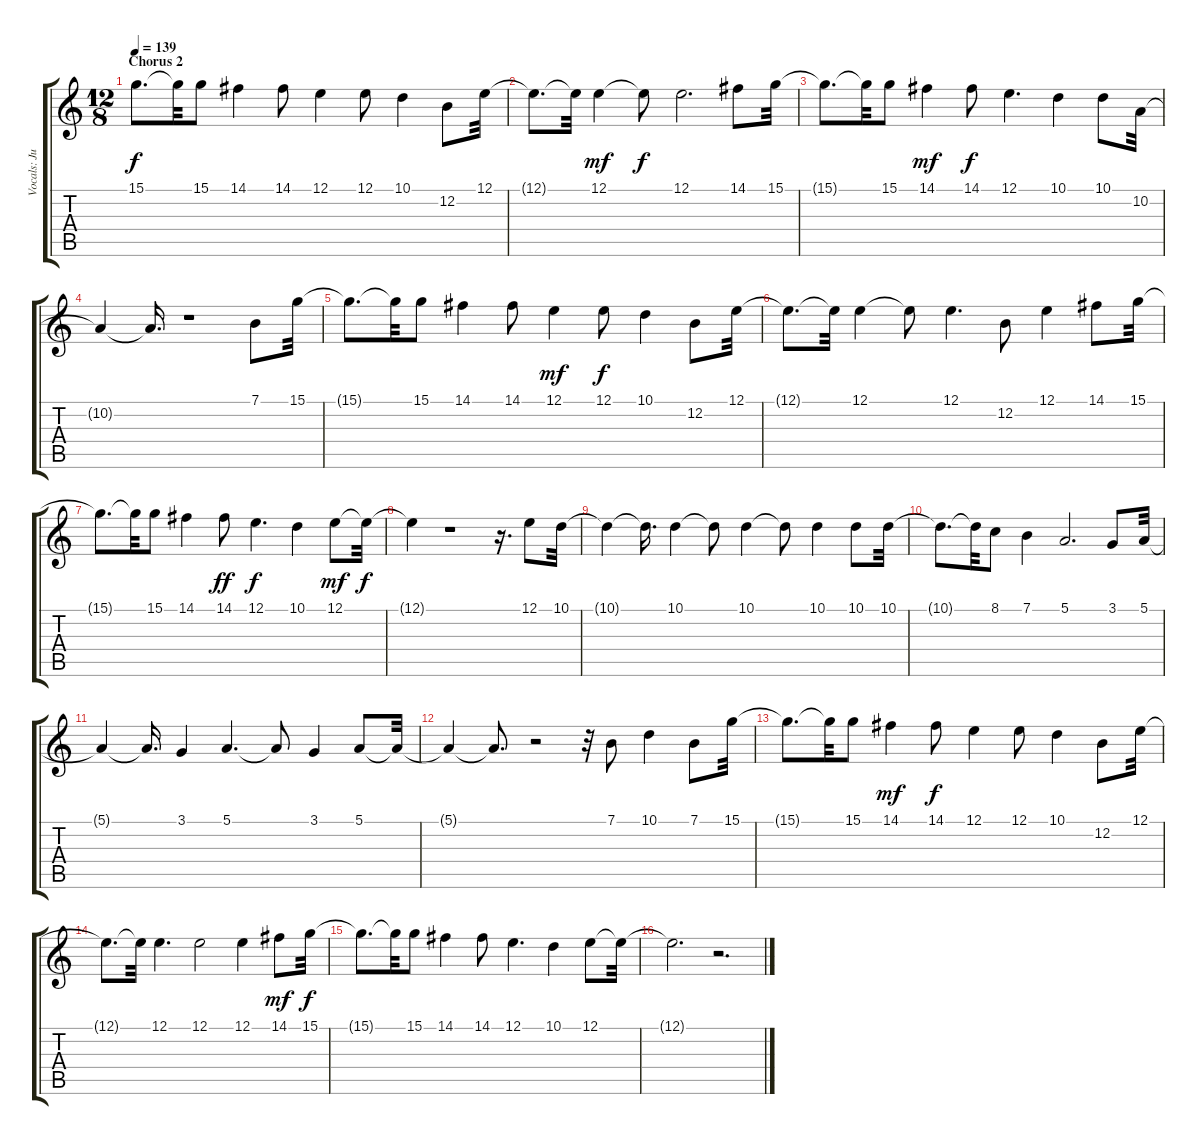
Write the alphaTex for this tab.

\track ("Vocals: Justin Hayward" "Vocals: Ju") {instrument pad3polysynth}
\staff {score tabs}
\tuning (E4 B3 G3 D3 A2 E2) {hide}
\ts (12 8)
\section ("" "Chorus 2")
\tempo 139
\clef g2
\ks c
15.1{t}.8{d dy f} 15.1{t}.32 15.1.8 14.1.4 14.1.8 12.1.4 12.1.8 10.1.4 12.2.8 12.1.32 |
12.1{t}.8{d} 12.1{t}.32 12.1.4{dy mf} 12.1{t}.8{dy f} 12.1.2{d} 14.1.8 15.1.32 |
15.1{t}.8{d} 15.1{t}.32 15.1.8 14.1.4{dy mf} 14.1.8{dy f} 12.1.4{d} 10.1.4 10.1.8 10.2.32 |
10.2{t}.4 10.2{t}.16{d} r.1 7.1.8 15.1.32 |
15.1{t}.8{d} 15.1{t}.32 15.1.8 14.1.4 14.1.8 12.1.4{dy mf} 12.1.8{dy f} 10.1.4 12.2.8 12.1.32 |
12.1{t}.8{d} 12.1{t}.32 12.1.4 12.1{t}.8 12.1.4{d} 12.2.8 12.1.4 14.1.8 15.1.32 |
15.1{t}.8{d} 15.1{t}.32 15.1.8 14.1.4 14.1.8{dy ff} 12.1.4{d dy f} 10.1.4 12.1.8{dy mf} 12.1{t}.32{dy f} |
12.1{t}.4 r.1 r.16{d} 12.1.8 10.1.32 |
10.1{t}.4 10.1{t}.16{d} 10.1.4 10.1{t}.8 10.1.4 10.1{t}.8 10.1.4 10.1.8 10.1.32 |
10.1{t}.8{d} 10.1{t}.32 8.1.8 7.1.4 5.1.2{d} 3.1.8 5.1.32 |
5.1{t}.4 5.1{t}.16{d} 3.1.4 5.1.4{d} 5.1{t}.8 3.1.4 5.1.8 5.1{t}.32 |
5.1{t}.4 5.1{t}.8{d} r.2 r.32 7.1.8 10.1.4 7.1.8 15.1.32 |
15.1{t}.8{d} 15.1{t}.32 15.1.8 14.1.4{dy mf} 14.1.8{dy f} 12.1.4 12.1.8 10.1.4 12.2.8 12.1.32 |
12.1{t}.8{d} 12.1{t}.32 12.1.4{d} 12.1.2 12.1.4 14.1.8{dy mf} 15.1.32{dy f} |
15.1{t}.8{d} 15.1{t}.32 15.1.8 14.1.4 14.1.8 12.1.4{d} 10.1.4 12.1.8 12.1{t}.32 |
12.1{t}.2{d} r.2{d}
